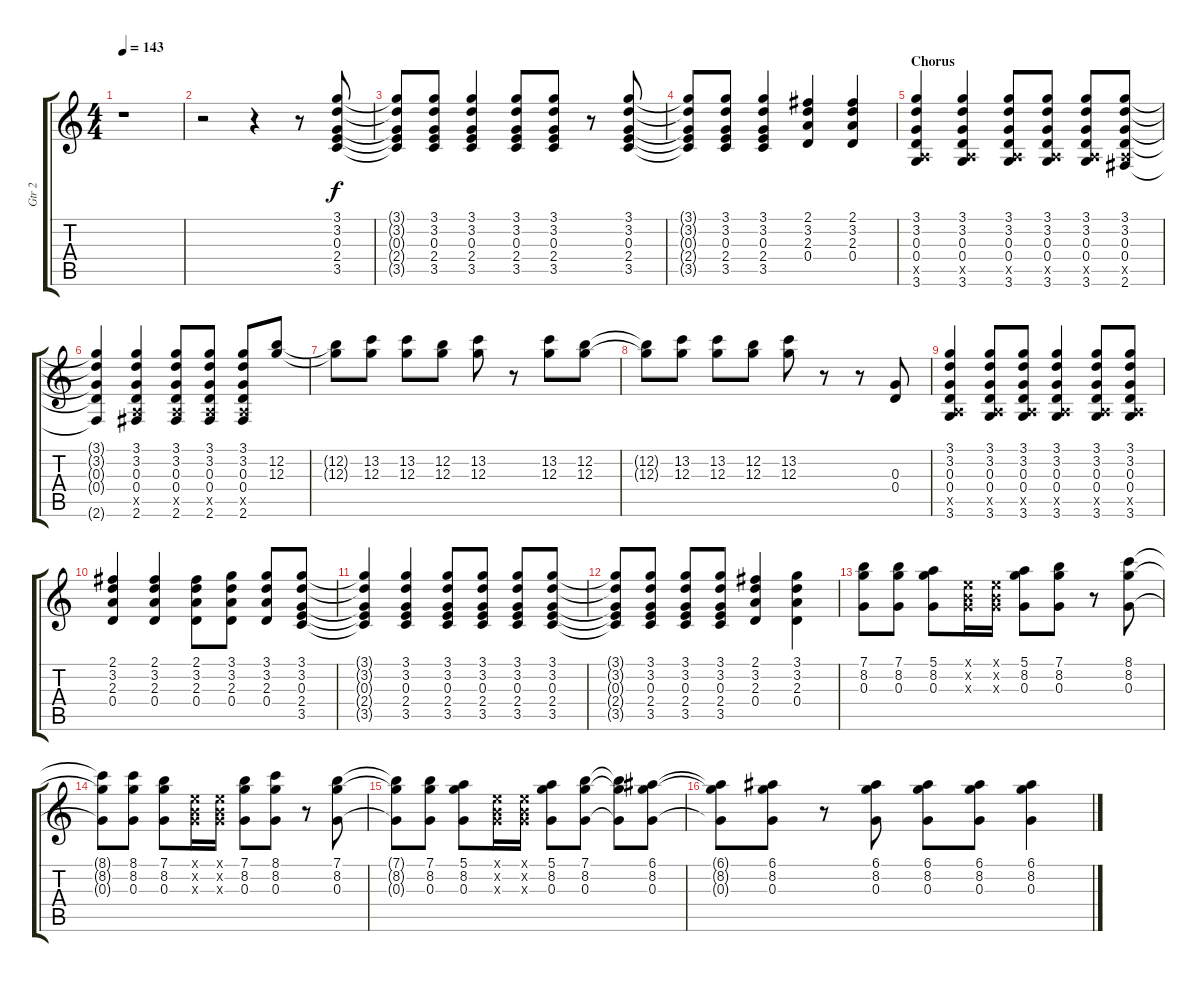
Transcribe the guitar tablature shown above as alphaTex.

\track ("Gtr 2" "Gtr 2") {instrument distortionguitar}
\staff {score tabs}
\tuning (E4 B3 G3 D3 A2 E2) {hide}
\ts (4 4)
\tempo 143
\clef g2
\ks c
r.1{dy f} |
r.2 r.4 r.8 (3.1 3.2 0.3 2.4 3.5).8 |
(3.1{t} 3.2{t} 0.3{t} 2.4{t} 3.5{t}).8 (3.1 3.2 0.3 2.4 3.5).8 (3.1 3.2 0.3 2.4 3.5).4 (3.1 3.2 0.3 2.4 3.5).8 (3.1 3.2 0.3 2.4 3.5).8 r.8 (3.1 3.2 0.3 2.4 3.5).8 |
(3.1{t} 3.2{t} 0.3{t} 2.4{t} 3.5{t}).8 (3.1 3.2 0.3 2.4 3.5).8 (3.1 3.2 0.3 2.4 3.5).4 (2.1 3.2 2.3 0.4).4 (2.1 3.2 2.3 0.4).4 |
\section ("" "Chorus")
(3.1 3.2 0.3 0.4 0.5{x} 3.6).4 (3.1 3.2 0.3 0.4 0.5{x} 3.6).4 (3.1 3.2 0.3 0.4 0.5{x} 3.6).8 (3.1 3.2 0.3 0.4 0.5{x} 3.6).8 (3.1 3.2 0.3 0.4 0.5{x} 3.6).8 (3.1 3.2 0.3 0.4 0.5{x} 2.6).8 |
(3.1{t} 3.2{t} 0.3{t} 0.4{t} 2.6{t}).4 (3.1 3.2 0.3 0.4 0.5{x} 2.6).4 (3.1 3.2 0.3 0.4 0.5{x} 2.6).8 (3.1 3.2 0.3 0.4 0.5{x} 2.6).8 (3.1 3.2 0.3 0.4 0.5{x} 2.6).8 (12.2 12.3).8 |
(12.2{t} 12.3{t}).8 (13.2 12.3).8 (13.2 12.3).8 (12.2 12.3).8 (13.2 12.3).8 r.8 (13.2 12.3).8 (12.2 12.3).8 |
(12.2{t} 12.3{t}).8 (13.2 12.3).8 (13.2 12.3).8 (12.2 12.3).8 (13.2 12.3).8 r.8 r.8 (0.3 0.4).8 |
(3.1 3.2 0.3 0.4 0.5{x} 3.6).4 (3.1 3.2 0.3 0.4 0.5{x} 3.6).8 (3.1 3.2 0.3 0.4 0.5{x} 3.6).8 (3.1 3.2 0.3 0.4 0.5{x} 3.6).4 (3.1 3.2 0.3 0.4 0.5{x} 3.6).8 (3.1 3.2 0.3 0.4 0.5{x} 3.6).8 |
(2.1 3.2 2.3 0.4).4 (2.1 3.2 2.3 0.4).4 (2.1 3.2 2.3 0.4).8 (3.1 3.2 2.3 0.4).8 (3.1 3.2 2.3 0.4).8 (3.1 3.2 0.3 2.4 3.5).8 |
(3.1{t} 3.2{t} 0.3{t} 2.4{t} 3.5{t}).4 (3.1 3.2 0.3 2.4 3.5).4 (3.1 3.2 0.3 2.4 3.5).8 (3.1 3.2 0.3 2.4 3.5).8 (3.1 3.2 0.3 2.4 3.5).8 (3.1 3.2 0.3 2.4 3.5).8 |
(3.1{t} 3.2{t} 0.3{t} 2.4{t} 3.5{t}).8 (3.1 3.2 0.3 2.4 3.5).8 (3.1 3.2 0.3 2.4 3.5).8 (3.1 3.2 0.3 2.4 3.5).8 (2.1 3.2 2.3 0.4).4 (3.1 3.2 2.3 0.4).4 |
(7.1 8.2 0.3).8 (7.1 8.2 0.3).8 (5.1 8.2 0.3).8 (0.1{x} 0.2{x} 0.3{x}).16 (0.1{x} 0.2{x} 0.3{x}).16 (5.1 8.2 0.3).8 (7.1 8.2 0.3).8 r.8 (8.1 8.2 0.3).8 |
(8.1{t} 8.2{t} 0.3{t}).8 (8.1 8.2 0.3).8 (7.1 8.2 0.3).8 (0.1{x} 0.2{x} 0.3{x}).16 (0.1{x} 0.2{x} 0.3{x}).16 (7.1 8.2 0.3).8 (8.1 8.2 0.3).8 r.8 (7.1 8.2 0.3).8 |
(7.1{t} 8.2{t} 0.3{t}).8 (7.1 8.2 0.3).8 (5.1 8.2 0.3).8 (0.1{x} 0.2{x} 0.3{x}).16 (0.1{x} 0.2{x} 0.3{x}).16 (5.1 8.2 0.3).8 (7.1 8.2 0.3).8 (7.1{t} 8.2{t} 0.3{t}).8 (6.1 8.2 0.3).8 |
(6.1{t} 8.2{t} 0.3{t}).8 (6.1 8.2 0.3).8 r.8 (6.1 8.2 0.3).8 (6.1 8.2 0.3).8 (6.1 8.2 0.3).8 (6.1 8.2 0.3).4
